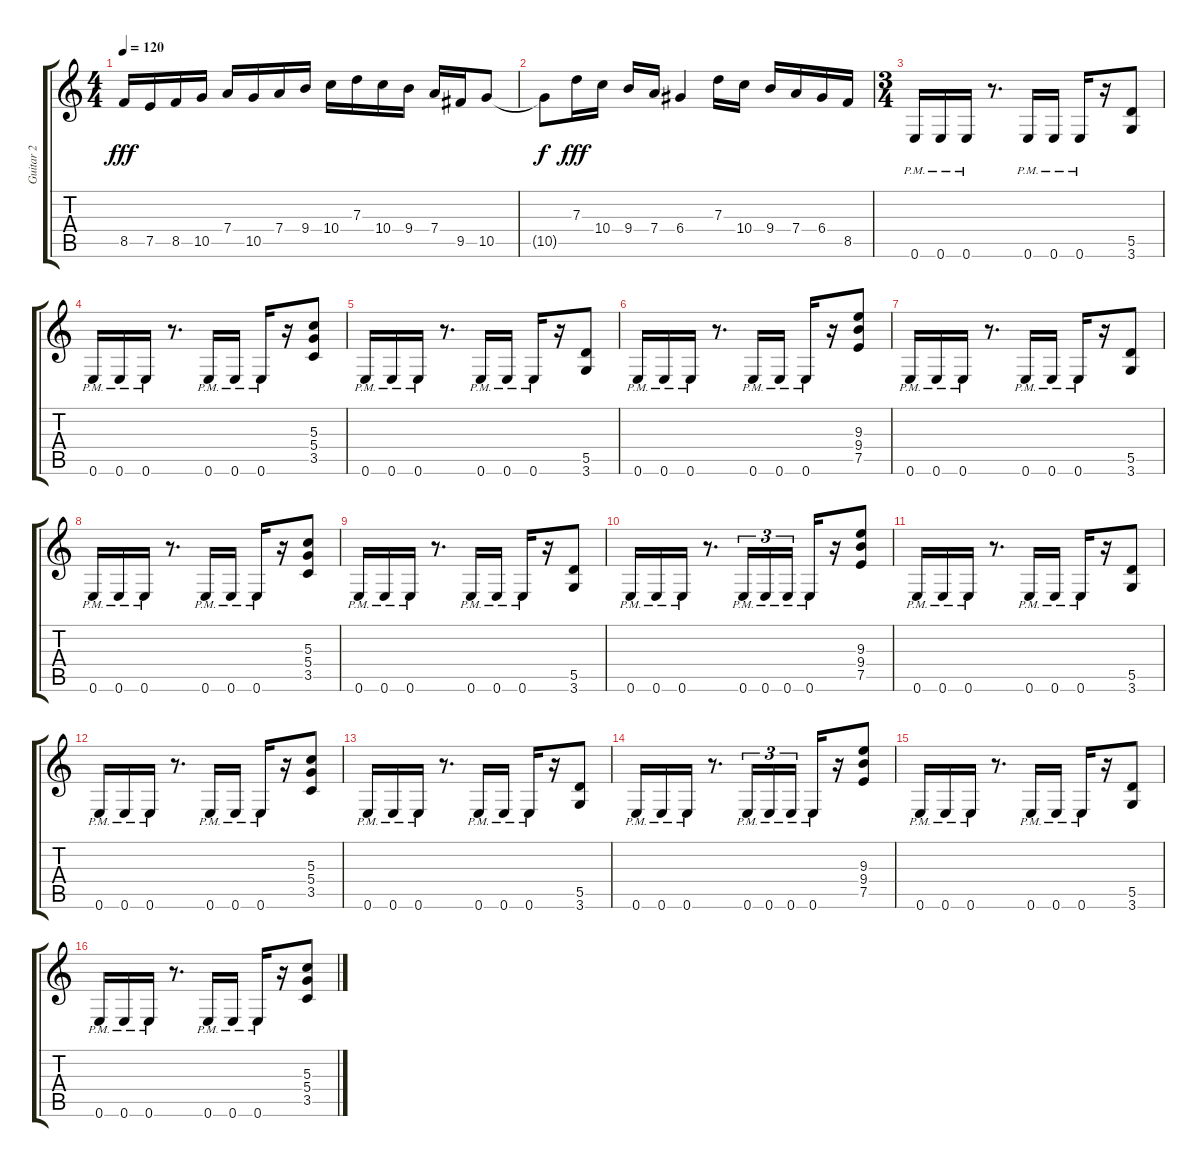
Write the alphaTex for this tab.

\track ("Guitar 2" "Guitar 2") {instrument distortionguitar}
\staff {score tabs}
\tuning (E4 B3 G3 D3 A2 E2) {hide}
\ts (4 4)
\tempo 120
\clef g2
\ks c
8.5.16{dy fff} 7.5.16 8.5.16 10.5.16 7.4.16 10.5.16 7.4.16 9.4.16 10.4.16 7.3.16 10.4.16 9.4.16 7.4.16 9.5.16 10.5.8 |
10.5{t}.8{dy f} 7.3.16{dy fff} 10.4.16 9.4.16 7.4.16 6.4.4 7.3.16 10.4.16 9.4.16 7.4.16 6.4.16 8.5.16 |
\ts (3 4)
0.6{pm}.16 0.6{pm}.16 0.6{pm}.16 r.8{d} 0.6{pm}.16 0.6{pm}.16 0.6{pm}.16 r.16 (5.5 3.6).8 |
0.6{pm}.16 0.6{pm}.16 0.6{pm}.16 r.8{d} 0.6{pm}.16 0.6{pm}.16 0.6{pm}.16 r.16 (5.3 5.4 3.5).8 |
0.6{pm}.16 0.6{pm}.16 0.6{pm}.16 r.8{d} 0.6{pm}.16 0.6{pm}.16 0.6{pm}.16 r.16 (5.5 3.6).8 |
0.6{pm}.16 0.6{pm}.16 0.6{pm}.16 r.8{d} 0.6{pm}.16 0.6{pm}.16 0.6{pm}.16 r.16 (9.3 9.4 7.5).8 |
0.6{pm}.16 0.6{pm}.16 0.6{pm}.16 r.8{d} 0.6{pm}.16 0.6{pm}.16 0.6{pm}.16 r.16 (5.5 3.6).8 |
0.6{pm}.16 0.6{pm}.16 0.6{pm}.16 r.8{d} 0.6{pm}.16 0.6{pm}.16 0.6{pm}.16 r.16 (5.3 5.4 3.5).8 |
0.6{pm}.16 0.6{pm}.16 0.6{pm}.16 r.8{d} 0.6{pm}.16 0.6{pm}.16 0.6{pm}.16 r.16 (5.5 3.6).8 |
0.6{pm}.16 0.6{pm}.16 0.6{pm}.16 r.8{d} 0.6{pm}.16{tu (3 2)} 0.6{pm}.16{tu (3 2)} 0.6{pm}.16{tu (3 2)} 0.6{pm}.16 r.16 (9.3 9.4 7.5).8 |
0.6{pm}.16 0.6{pm}.16 0.6{pm}.16 r.8{d} 0.6{pm}.16 0.6{pm}.16 0.6{pm}.16 r.16 (5.5 3.6).8 |
0.6{pm}.16 0.6{pm}.16 0.6{pm}.16 r.8{d} 0.6{pm}.16 0.6{pm}.16 0.6{pm}.16 r.16 (5.3 5.4 3.5).8 |
0.6{pm}.16 0.6{pm}.16 0.6{pm}.16 r.8{d} 0.6{pm}.16 0.6{pm}.16 0.6{pm}.16 r.16 (5.5 3.6).8 |
0.6{pm}.16 0.6{pm}.16 0.6{pm}.16 r.8{d} 0.6{pm}.16{tu (3 2)} 0.6{pm}.16{tu (3 2)} 0.6{pm}.16{tu (3 2)} 0.6{pm}.16 r.16 (9.3 9.4 7.5).8 |
0.6{pm}.16 0.6{pm}.16 0.6{pm}.16 r.8{d} 0.6{pm}.16 0.6{pm}.16 0.6{pm}.16 r.16 (5.5 3.6).8 |
0.6{pm}.16 0.6{pm}.16 0.6{pm}.16 r.8{d} 0.6{pm}.16 0.6{pm}.16 0.6{pm}.16 r.16 (5.3 5.4 3.5).8
